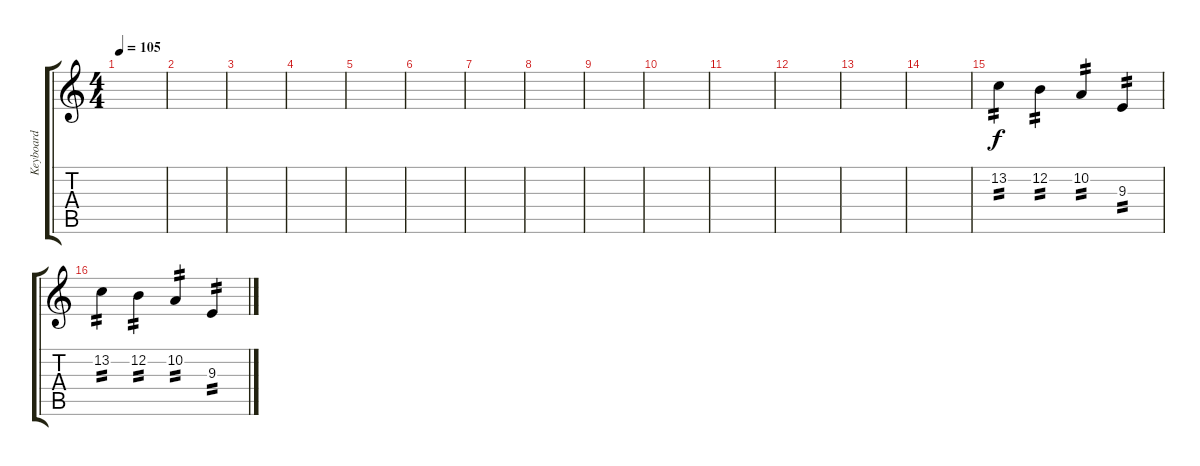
\track ("Keyboard" "Keyboard") {instrument acousticgrandpiano}
\staff {score tabs}
\tuning (E4 B3 G3 D3 A2 E2) {hide}
\ts (4 4)
\tempo 105
\clef g2
\ks c
|
|
|
|
|
|
|
|
|
|
|
|
|
|
13.2.4{tp 2} 12.2.4{tp 2} 10.2.4{tp 2} 9.3.4{tp 2} |
13.2.4{tp 2} 12.2.4{tp 2} 10.2.4{tp 2} 9.3.4{tp 2}
